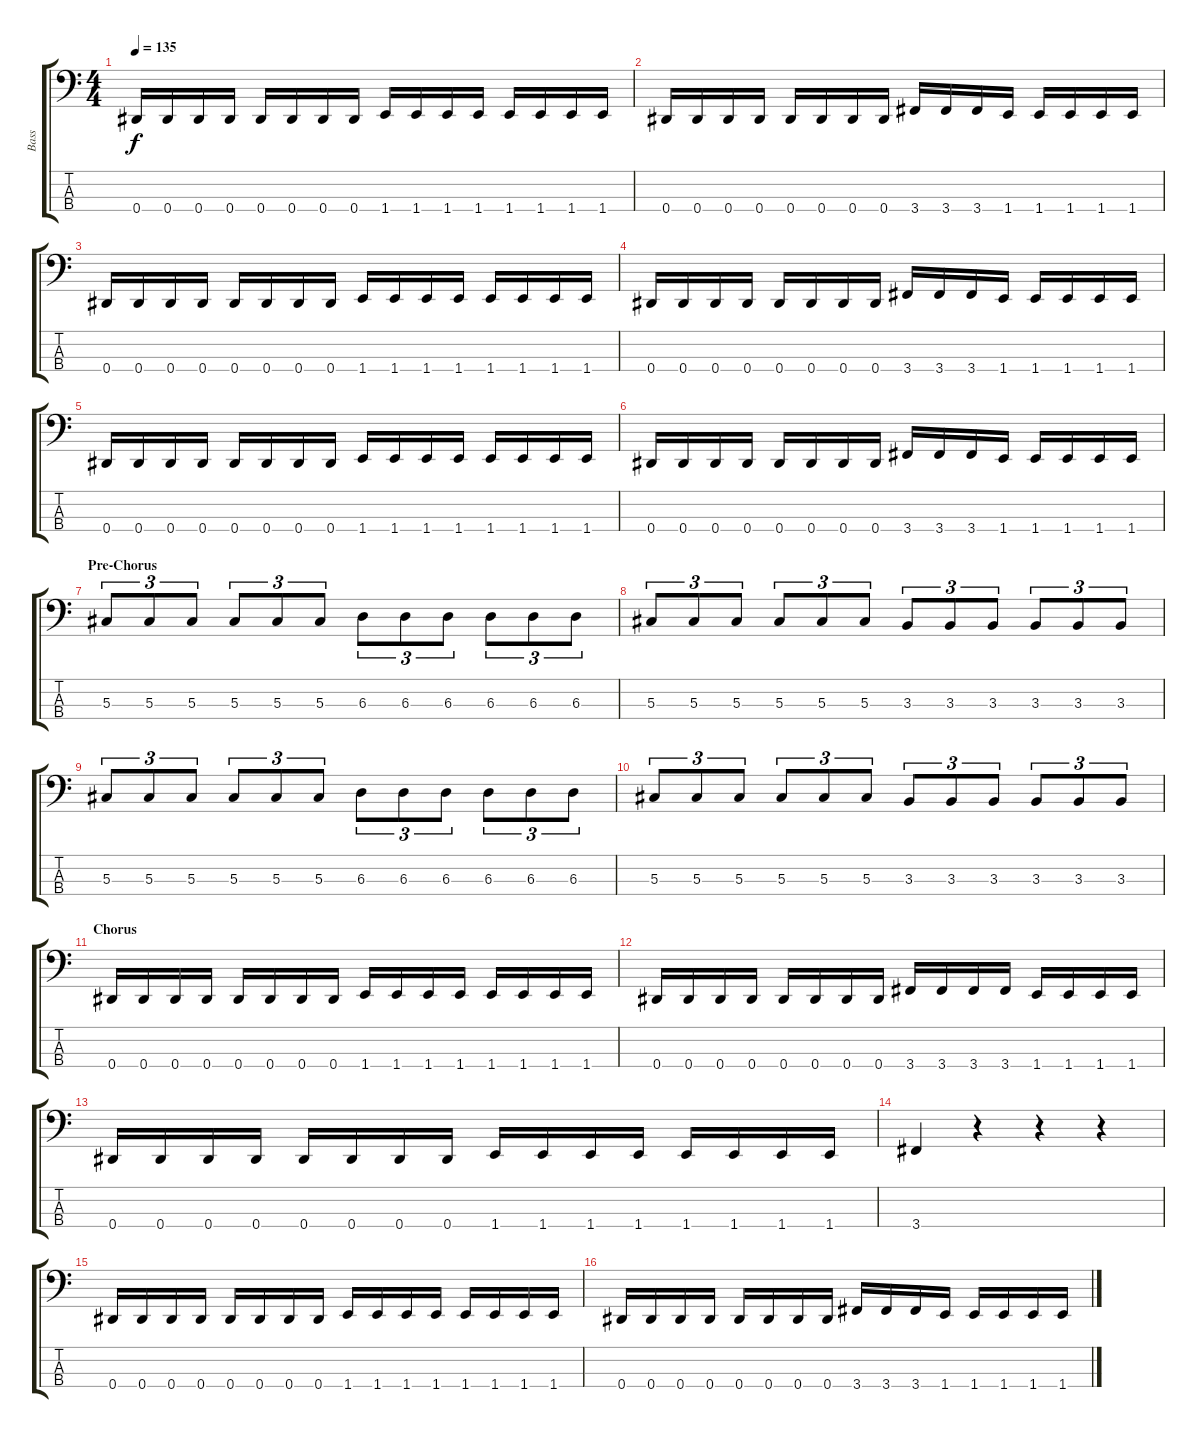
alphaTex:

\track ("Bass" "Bass") {instrument electricbassfinger}
\staff {score tabs}
\tuning (Gb2 Db2 Ab1 Eb1) {hide}
\ts (4 4)
\tempo 135
\clef f4
\ks c
0.4.16{dy f} 0.4.16 0.4.16 0.4.16 0.4.16 0.4.16 0.4.16 0.4.16 1.4.16 1.4.16 1.4.16 1.4.16 1.4.16 1.4.16 1.4.16 1.4.16 |
0.4.16 0.4.16 0.4.16 0.4.16 0.4.16 0.4.16 0.4.16 0.4.16 3.4.16 3.4.16 3.4.16 1.4.16 1.4.16 1.4.16 1.4.16 1.4.16 |
0.4.16 0.4.16 0.4.16 0.4.16 0.4.16 0.4.16 0.4.16 0.4.16 1.4.16 1.4.16 1.4.16 1.4.16 1.4.16 1.4.16 1.4.16 1.4.16 |
0.4.16 0.4.16 0.4.16 0.4.16 0.4.16 0.4.16 0.4.16 0.4.16 3.4.16 3.4.16 3.4.16 1.4.16 1.4.16 1.4.16 1.4.16 1.4.16 |
0.4.16 0.4.16 0.4.16 0.4.16 0.4.16 0.4.16 0.4.16 0.4.16 1.4.16 1.4.16 1.4.16 1.4.16 1.4.16 1.4.16 1.4.16 1.4.16 |
0.4.16 0.4.16 0.4.16 0.4.16 0.4.16 0.4.16 0.4.16 0.4.16 3.4.16 3.4.16 3.4.16 1.4.16 1.4.16 1.4.16 1.4.16 1.4.16 |
\section ("" "Pre-Chorus")
5.3.8{tu (3 2)} 5.3.8{tu (3 2)} 5.3.8{tu (3 2)} 5.3.8{tu (3 2)} 5.3.8{tu (3 2)} 5.3.8{tu (3 2)} 6.3.8{tu (3 2)} 6.3.8{tu (3 2)} 6.3.8{tu (3 2)} 6.3.8{tu (3 2)} 6.3.8{tu (3 2)} 6.3.8{tu (3 2)} |
5.3.8{tu (3 2)} 5.3.8{tu (3 2)} 5.3.8{tu (3 2)} 5.3.8{tu (3 2)} 5.3.8{tu (3 2)} 5.3.8{tu (3 2)} 3.3.8{tu (3 2)} 3.3.8{tu (3 2)} 3.3.8{tu (3 2)} 3.3.8{tu (3 2)} 3.3.8{tu (3 2)} 3.3.8{tu (3 2)} |
5.3.8{tu (3 2)} 5.3.8{tu (3 2)} 5.3.8{tu (3 2)} 5.3.8{tu (3 2)} 5.3.8{tu (3 2)} 5.3.8{tu (3 2)} 6.3.8{tu (3 2)} 6.3.8{tu (3 2)} 6.3.8{tu (3 2)} 6.3.8{tu (3 2)} 6.3.8{tu (3 2)} 6.3.8{tu (3 2)} |
5.3.8{tu (3 2)} 5.3.8{tu (3 2)} 5.3.8{tu (3 2)} 5.3.8{tu (3 2)} 5.3.8{tu (3 2)} 5.3.8{tu (3 2)} 3.3.8{tu (3 2)} 3.3.8{tu (3 2)} 3.3.8{tu (3 2)} 3.3.8{tu (3 2)} 3.3.8{tu (3 2)} 3.3.8{tu (3 2)} |
\section ("" "Chorus")
0.4.16 0.4.16 0.4.16 0.4.16 0.4.16 0.4.16 0.4.16 0.4.16 1.4.16 1.4.16 1.4.16 1.4.16 1.4.16 1.4.16 1.4.16 1.4.16 |
0.4.16 0.4.16 0.4.16 0.4.16 0.4.16 0.4.16 0.4.16 0.4.16 3.4.16 3.4.16 3.4.16 3.4.16 1.4.16 1.4.16 1.4.16 1.4.16 |
0.4.16 0.4.16 0.4.16 0.4.16 0.4.16 0.4.16 0.4.16 0.4.16 1.4.16 1.4.16 1.4.16 1.4.16 1.4.16 1.4.16 1.4.16 1.4.16 |
3.4.4 r.4 r.4 r.4 |
0.4.16 0.4.16 0.4.16 0.4.16 0.4.16 0.4.16 0.4.16 0.4.16 1.4.16 1.4.16 1.4.16 1.4.16 1.4.16 1.4.16 1.4.16 1.4.16 |
0.4.16 0.4.16 0.4.16 0.4.16 0.4.16 0.4.16 0.4.16 0.4.16 3.4.16 3.4.16 3.4.16 1.4.16 1.4.16 1.4.16 1.4.16 1.4.16
